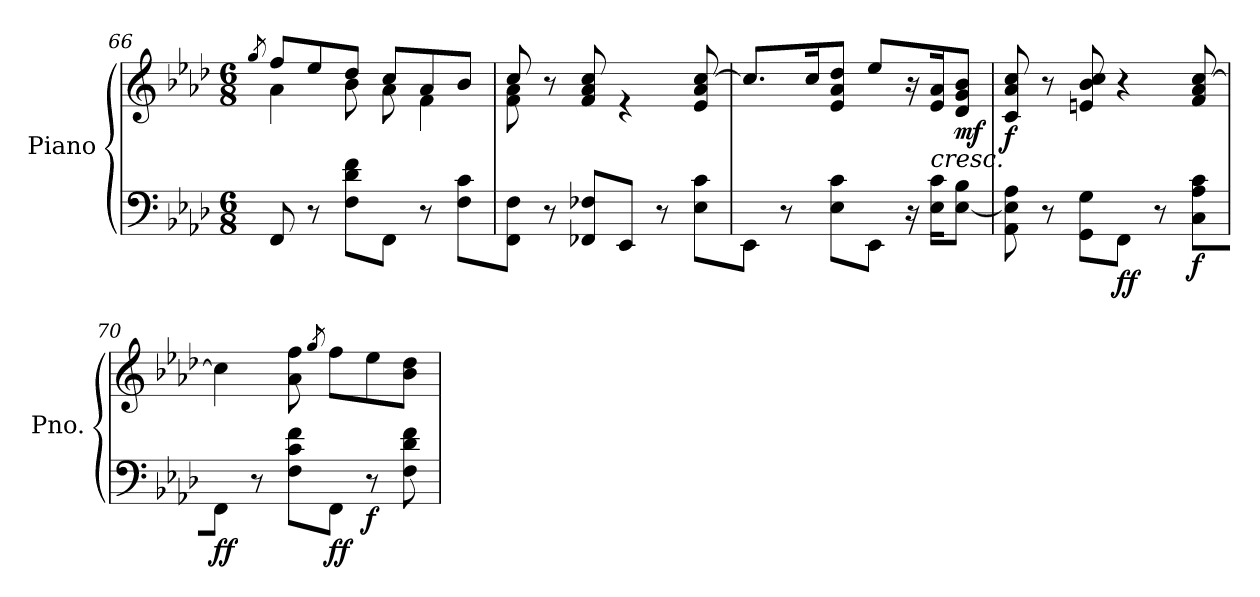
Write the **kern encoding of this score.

**kern	**kern	**dynam
*part1	*part1	*part1
*staff2	*staff1	*staff1/2
*I"Piano	*	*
*I'Pno.	*	*
!!LO:LB:g=z
*clefF4	*clefG2	*
*k[b-e-a-d-]	*k[b-e-a-d-]	*
*M6/8	*M6/8	*
=66	=66	=66
.	8qgg/	.
*	*^	*
8FF/	8ff/L	4a-\]	.
8r	8ee-/	.	.
8F\ 8d-\ 8f\L	8dd-/J	8b-\	.
8FF\J	8cc/L	8a-\	.
8r	8a-/	4f\	.
8F\ 8c\L	8b-/J	.	.
=67	=67	=67	=67
8FF\ 8F\J	8cc/	8f\ 8a-\	.
8r	8r	8rgyy	.
8FF-X/ 8F-X/L	8f/ 8a-/ 8cc/	2rgyy	.
8EE-/J	4re	.	.
8r	.	.	.
8E-\ 8c\L	8e-/ 8a-/ [8cc/	.	.
*	*v	*v	*
=68	=68	=68
8EE-\J	8.cc/L]	.
8r	.	.
.	16cc/K	.
8E-\ 8c\L	8e-/ 8a-/ 8dd-/J	.
8EE-\J	8ee-/L	.
16r	16r	.
!	!	!LO:HP:b
16E-\ 16c\KL	16e-/ 16a-/K	<
!	!	!LO:DY:b
[8E-\ 8B-\J	8d-/ 8g/ 8b-/J	mf
.	.	[
=69	=69	=69
!	!	!LO:DY:b
8AA-\ 8E-\] 8A-\	8c/ 8a-/ 8cc/	f
8r	8r	.
8GG\ 8G\L	8en/ 8b-/ 8cc/	.
!	!	!LO:DY:b=2
8FF\J	4r	ff
8r	.	.
!	!	!LO:DY:b=2
8C\ 8A-\ 8c\L	8f/ 8a-/ [8cc/	f
=70	=70	=70
!	!	!LO:DY:b=2
8FF\J	4cc\]	ff
8r	.	.
8F\ 8c\ 8f\L	8a-\ 8ff\	.
.	8qgg/	.
!	!	!LO:DY:b=2
8FF\J	8ff\L	ff
!	!	!LO:DY:b=2
8r	8ee-\	f
8F\ 8d-\ 8f\	8b-\ 8dd-\J	.
=	=	=
*-	*-	*-
